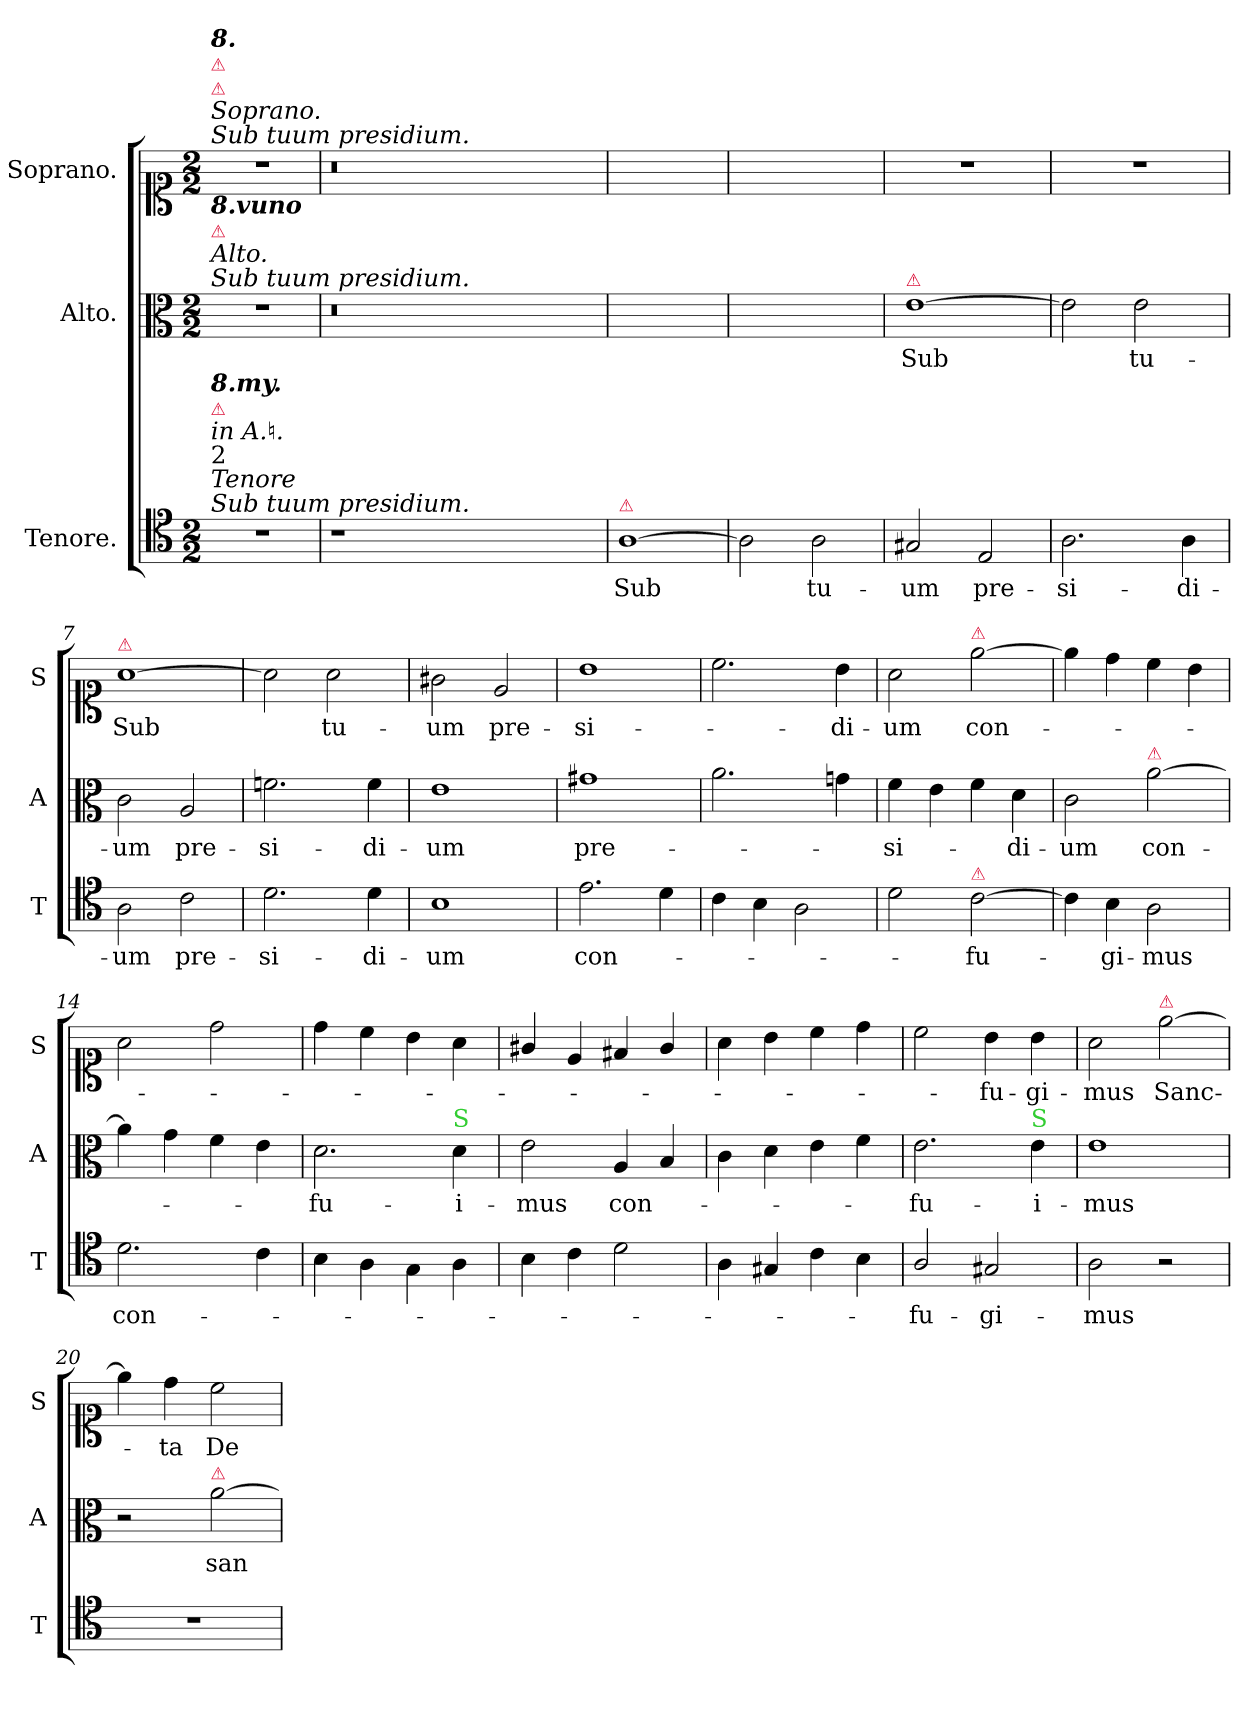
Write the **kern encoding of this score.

**kern	**text	**kern	**text	**kern	**text
*part3	*part3	*part2	*part2	*part1	*part1
*staff3	*staff3	*staff2	*staff2	*staff1	*staff1
*I"Tenore.	*	*I"Alto.	*	*I"Soprano.	*
*I'T	*	*I'A	*	*I'S	*
*clefC4	*	*clefC3	*	*clefC1	*
*k[]	*	*k[]	*	*k[]	*
*M2/2	*	*M2/2	*	*M2/2	*
=1	=1	=1	=1	=1	=1
!	!	!	!	!LO:TX:a:i:t=Sub tuum presidium.	!
!	!	!	!	!LO:TX:a:i:t=Soprano.	!
!	!	!	!	!LO:TX:a:color=crimson:t=⚠	!
!	!	!	!	!LO:TX:a:color=crimson:t=⚠	!
!	!	!	!	!LO:TX:a:Bi:t=8.	!
!	!	!LO:TX:a:i:t=Sub tuum presidium.	!	!	!
!	!	!LO:TX:a:i:t=Alto.	!	!	!
!	!	!LO:TX:a:color=crimson:t=⚠	!	!	!
!	!	!LO:TX:a:Bi:t=8.vuno	!	!	!
!LO:TX:a:i:t=Sub tuum presidium.	!	!	!	!	!
!LO:TX:a:i:t=Tenore	!	!	!	!	!
!LO:TX:a:t=2	!	!	!	!	!
!LO:TX:a:i:t=in A.♮.	!	!	!	!	!
!LO:TX:a:color=crimson:t=⚠	!	!	!	!	!
!LO:TX:a:Bi:t=8.my.	!	!	!	!	!
1r	.	1r	.	1r	.
=2	=2	=2	=2	=2	=2
1r	.	0.r	.	0.r	.
0ryy	.	.	.	.	.
=3	=3	=3	=3	=3	=3
!LO:TX:a:color=crimson:t=⚠	!	!	!	!	!
[1A	Sub	1ryy	.	1ryy	.
=4	=4	=4	=4	=4	=4
2A!\]	.	1ryy	.	1ryy	.
2A\	tu-	.	.	.	.
=5	=5	=5	=5	=5	=5
!	!	!LO:TX:a:color=crimson:t=⚠	!	!	!
2G#X/	-um	[1e	Sub	1r	.
2E/	pre-	.	.	.	.
=6	=6	=6	=6	=6	=6
2.A\	-si-	2e!\]	.	1r	.
.	.	2e\	tu-	.	.
4A\	-di-	.	.	.	.
=7	=7	=7	=7	=7	=7
!	!	!	!	!LO:TX:a:color=crimson:t=⚠	!
2A\	-um	2c\	-um	[1a	Sub
2c\	pre-	2A/	pre-	.	.
=8	=8	=8	=8	=8	=8
2.d\	-si-	2.fn\	-si-	2a!\]	.
.	.	.	.	2a\	tu-
4d\	-di-	4f\	-di-	.	.
=9	=9	=9	=9	=9	=9
1B	-um	1e	-um	2g#X\	-um
.	.	.	.	2e/	pre-
=10	=10	=10	=10	=10	=10
2.e\	con-	1g#X	pre-	1b	-si-
4d\	.	.	.	.	.
=11	=11	=11	=11	=11	=11
4c\	.	2.a\	.	2.cc\	.
4B\	.	.	.	.	.
2A\	.	.	.	.	.
.	.	4gn\	.	4b\	-di-
=12	=12	=12	=12	=12	=12
2d\	.	4f\	-si-	2a\	-um
.	.	4e\	.	.	.
!	!	!	!	!LO:TX:a:color=crimson:t=⚠	!
!LO:TX:a:color=crimson:t=⚠	!	!	!	!	!
[2c\	-fu-	4f\	.	[2ee\	con-
.	.	4d\	-di-	.	.
=13	=13	=13	=13	=13	=13
4c!\]	.	2c\	-um	4ee!\]	.
4B\	-gi-	.	.	4dd\	.
!	!	!LO:TX:a:color=crimson:t=⚠	!	!	!
2A\	-mus	[2a\	con-	4cc\	.
.	.	.	.	4b\	.
=14	=14	=14	=14	=14	=14
2.d\	con-	4a!\]	.	2a\	.
.	.	4g\	.	.	.
.	.	4f\	.	2dd\	.
4c\	.	4e\	.	.	.
=15	=15	=15	=15	=15	=15
4B\	.	2.d\	-fu-	4dd\	.
4A\	.	.	.	4cc\	.
4G\	.	.	.	4b\	.
!	!	!LO:TX:a:color=limegreen:t=S	!	!	!
4A\	.	4d\	-i-	4a\	.
=16	=16	=16	=16	=16	=16
4B\	.	2e\	-mus	4g#X/	.
4c\	.	.	.	4e/	.
2d\	.	4A/	con-	4f#X/	.
.	.	4B/	.	4g#/	.
=17	=17	=17	=17	=17	=17
4A\	.	4c\	.	4a\	.
4G#X/	.	4d\	.	4b\	.
4c\	.	4e\	.	4cc\	.
4B\	.	4f\	.	4dd\	.
=18	=18	=18	=18	=18	=18
2A/	-fu-	2.e\	-fu-	2cc\	.
2G#X/	-gi-	.	.	4b\	-fu-
!	!	!LO:TX:a:color=limegreen:t=S	!	!	!
.	.	4e\	-i-	4b\	-gi-
=19	=19	=19	=19	=19	=19
2A\	-mus	1e	-mus	2a\	-mus
!	!	!	!	!LO:TX:a:color=crimson:t=⚠	!
2r	.	.	.	[2ee\	Sanc-
=20	=20	=20	=20	=20	=20
1r	.	2r	.	4ee!\]	.
.	.	.	.	4dd\	-ta
!	!	!LO:TX:a:color=crimson:t=⚠	!	!	!
.	.	[2a\	san-	2cc\	De-
=	=	=	=	=	=
*-	*-	*-	*-	*-	*-
